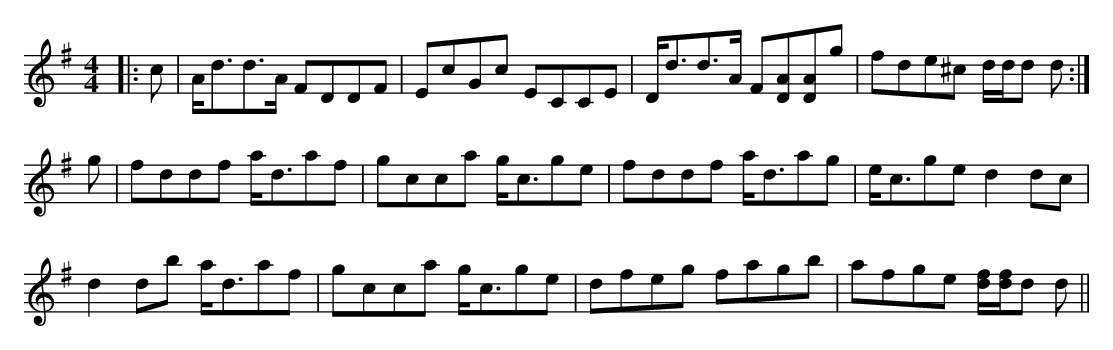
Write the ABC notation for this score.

X:1
M:4/4
K:Dmix
|:c|A<dd>A FDDF|EcGc ECCE|D<dd>A F[DA][DA]g|fde^c d/d/d d:|
g|fddf a<daf|gcca g<cge|fddf a<dag|e<cge d2 dc|
d2 db a<daf|gcca g<cge|dfeg fagb|afge [df]/[df]/d d||
